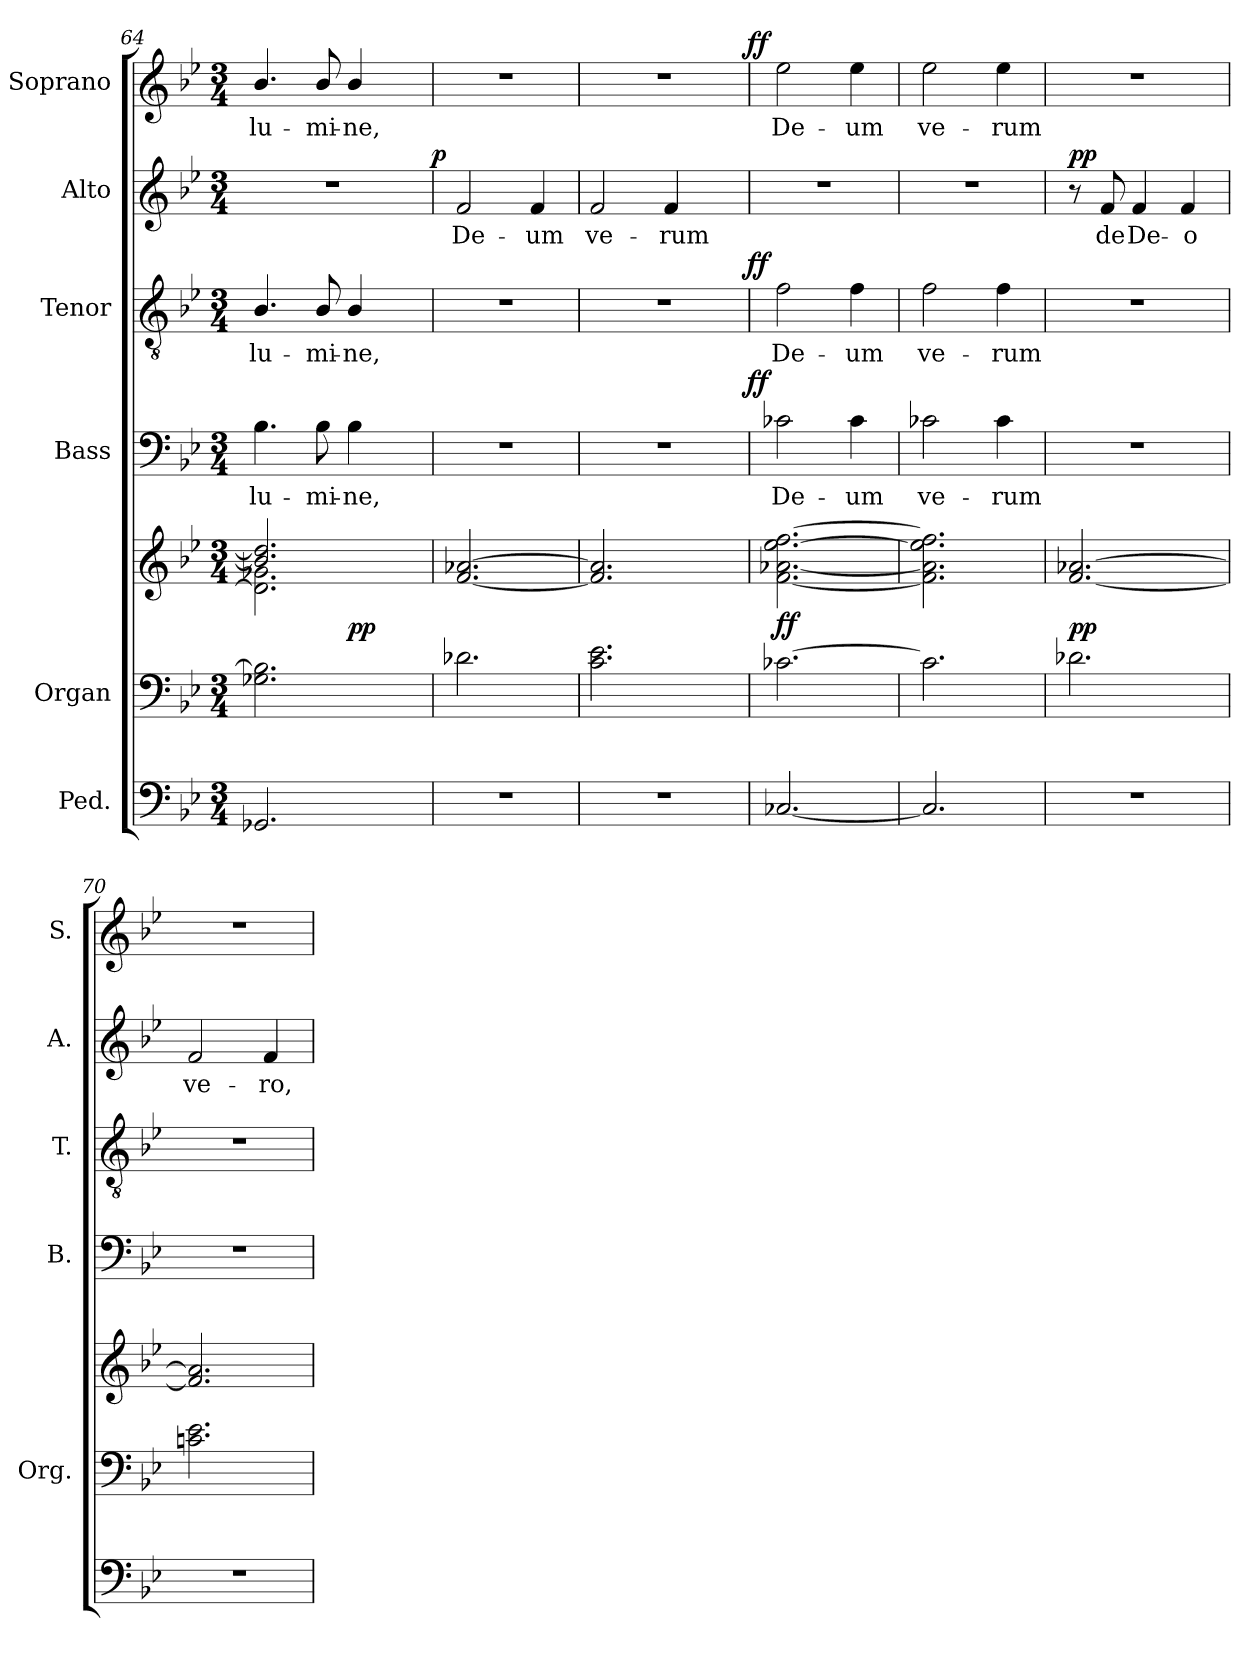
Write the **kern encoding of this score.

**kern	**kern	**kern	**dynam	**kern	**text	**dynam	**kern	**text	**dynam	**kern	**text	**dynam	**kern	**text	**dynam
*part6	*part5	*part5	*part5	*part4	*part4	*part4	*part3	*part3	*part3	*part2	*part2	*part2	*part1	*part1	*part1
*staff7	*staff6	*staff5	*staff5/6	*staff4	*staff4	*staff4	*staff3	*staff3	*staff3	*staff2	*staff2	*staff2	*staff1	*staff1	*staff1
*I"Ped.	*I"Organ	*	*	*I"Bass	*	*	*I"Tenor	*	*	*I"Alto	*	*	*I"Soprano	*	*
*	*I'Org.	*	*	*I'B.	*	*	*I'T.	*	*	*I'A.	*	*	*I'S.	*	*
*clefF4	*clefF4	*clefG2	*	*clefF4	*	*	*clefGv2	*	*	*clefG2	*	*	*clefG2	*	*
*	*	*	*	*	*	*	*ITrd7c12	*	*	*	*	*	*	*	*
*k[b-e-]	*k[b-e-]	*k[b-e-]	*	*k[b-e-]	*	*	*k[b-e-]	*	*	*k[b-e-]	*	*	*k[b-e-]	*	*
*B-:	*B-:	*B-:	*	*B-:	*	*	*B-:	*	*	*B-:	*	*	*B-:	*	*
*M3/4	*M3/4	*M3/4	*	*M3/4	*	*	*M3/4	*	*	*M3/4	*	*	*M3/4	*	*
=64	=64	=64	=64	=64	=64	=64	=64	=64	=64	=64	=64	=64	=64	=64	=64
*	*	*^	*	*	*	*	*	*	*	*	*	*	*	*	*
!	!	!	!	!	!	!LO:LY:b:color=#000000	!	!	!	!	!	!	!	!	!	!
!	!	!	!	!	!	!	!	!	!LO:LY:b:color=#000000	!	!LO:N:vis=1	!	!	!	!	!
!	!	!	!	!	!	!	!	!	!	!	!	!	!	!	!LO:LY:b:color=#000000	!
*	*	*	*^	*	*	*	*	*	*	*	*^	*	*	*	*	*
2.GG-Xi/	2.G-Xi\ 2.B-i]	2.b-i/] 2.dd-i]	2.d-i\] 2.g-Xi	2ryy	.	4.B-i\	lu-	.	4.BB-i/	lu-	.	2.r	2ryy	.	.	4.b-i/	lu-	.
!	!	!	!	!	!	!	!LO:LY:b:color=#000000	!	!	!	!	!	!	!	!	!	!	!
!	!	!	!	!	!	!	!	!	!	!LO:LY:b:color=#000000	!	!	!	!	!	!	!	!
!	!	!	!	!	!	!	!	!	!	!	!	!	!	!	!	!	!LO:LY:b:color=#000000	!
.	.	.	.	.	.	8B-i\	-mi-	.	8BB-i/	-mi-	.	.	.	.	.	8b-i/	-mi-	.
!	!	!	!	!	!	!	!LO:LY:b:color=#000000	!	!	!	!	!	!	!	!	!	!	!
!	!	!	!	!	!	!	!	!	!	!LO:LY:b:color=#000000	!	!	!	!	!	!	!	!
!	!	!	!	!	!	!	!	!	!	!	!	!	!	!	!	!	!LO:LY:b:color=#000000	!
.	.	.	.	4ryy	pp	4B-i\	-ne,	.	4BB-i/	-ne,	.	.	8ryy	.	.	4b-i/	-ne,	.
.	.	.	.	.	.	.	.	.	.	.	.	.	16ryy	.	.	.	.	.
.	.	.	.	.	.	.	.	.	.	.	.	.	32ryy	.	.	.	.	.
.	.	.	.	.	.	.	.	.	.	.	.	.	64ryy	.	.	.	.	.
.	.	.	.	.	.	.	.	.	.	.	.	.	128...ryy	.	.	.	.	.
.	.	.	.	.	.	.	.	.	.	.	.	.	1024ryy	.	p	.	.	.
=65	=65	=65	=65	=65	=65	=65	=65	=65	=65	=65	=65	=65	=65	=65	=65	=65	=65	=65
!LO:N:vis=1	!	!	!	!	!	!LO:N:vis=1	!	!	!LO:N:vis=1	!	!	!	!	!	!	!	!	!
*	*	*v	*v	*v	*	*	*	*	*	*	*	*v	*v	*	*	*	*	*
*	*	*^	*	*	*	*	*	*	*	*^	*	*	*	*	*
*	*	*	*^	*	*	*	*	*	*	*	*	*	*	*	*	*	*
!	!	!	!	!	!	!	!	!	!	!	!	!	!	!LO:LY:b:color=#000000	!	!LO:N:vis=1	!	!
*	*	*v	*v	*v	*	*	*	*	*	*	*	*v	*v	*	*	*	*	*
2.r	2.d-Xi\	[2.fi/ [2.a-Xi	.	2.r	.	.	2.r	.	.	2fi/	De-	.	2.r	.	.
!	!	!	!	!	!	!	!	!	!	!	!LO:LY:b:color=#000000	!	!	!	!
.	.	.	.	.	.	.	.	.	.	4fi/	-um	.	.	.	.
=66	=66	=66	=66	=66	=66	=66	=66	=66	=66	=66	=66	=66	=66	=66	=66
!LO:N:vis=1	!	!	!	!LO:N:vis=1	!	!	!LO:N:vis=1	!	!	!	!	!	!	!	!
!	!	!	!	!	!	!	!	!	!	!	!LO:LY:b:color=#000000	!	!LO:N:vis=1	!	!
*	*	*	*	*^	*	*	*^	*	*	*	*	*	*^	*	*
2.r	2.ci\ 2.e-i	2.fi/] 2.a-i]	.	2.r	2ryy	.	.	2.r	2ryy	.	.	2fi/	ve-	.	2.r	2ryy	.	.
!	!	!	!	!	!	!	!	!	!	!	!	!	!LO:LY:b:color=#000000	!	!	!	!	!
.	.	.	.	.	8ryy	.	.	.	8ryy	.	.	4fi/	-rum	.	.	8ryy	.	.
.	.	.	.	.	16ryy	.	.	.	16ryy	.	.	.	.	.	.	16ryy	.	.
.	.	.	.	.	32ryy	.	.	.	32ryy	.	.	.	.	.	.	32ryy	.	.
.	.	.	.	.	64ryy	.	.	.	64ryy	.	.	.	.	.	.	64ryy	.	.
.	.	.	.	.	128...ryy	.	.	.	128...ryy	.	.	.	.	.	.	128...ryy	.	.
.	.	.	.	.	1024ryy	.	ff	.	1024ryy	.	ff	.	.	.	.	1024ryy	.	ff
*	*	*	*	*v	*v	*	*	*	*	*	*	*	*	*	*v	*v	*	*
*	*	*	*	*	*	*	*v	*v	*	*	*	*	*	*	*	*
=67	=67	=67	=67	=67	=67	=67	=67	=67	=67	=67	=67	=67	=67	=67	=67
*	*	*	*	*^	*	*	*^	*	*	*	*	*	*^	*	*
!	!	!	!	!	!	!LO:LY:b:color=#000000	!	!	!	!	!	!	!	!	!	!	!	!
*	*	*	*	*v	*v	*	*	*	*	*	*	*	*	*	*v	*v	*	*
*	*	*	*	*	*	*	*v	*v	*	*	*	*	*	*	*	*
*	*	*	*	*^	*	*	*^	*	*	*	*	*	*^	*	*
!	!	!	!	!	!	!	!	!	!	!LO:LY:b:color=#000000	!	!LO:N:vis=1	!	!	!	!	!	!
*	*	*	*	*v	*v	*	*	*	*	*	*	*	*	*	*v	*v	*	*
*	*	*	*	*	*	*	*v	*v	*	*	*	*	*	*	*	*
*	*	*	*	*^	*	*	*^	*	*	*	*	*	*^	*	*
!	!	!	!	!	!	!	!	!	!	!	!	!	!	!	!	!	!LO:LY:b:color=#000000	!
*	*	*	*	*v	*v	*	*	*	*	*	*	*	*	*	*v	*v	*	*
*	*	*	*	*	*	*	*v	*v	*	*	*	*	*	*	*	*
[2.C-Xi/	[2.c-Xi\	[2.fi\ [2.a-Xi [2.ee-i [2.ffi	ff	2c-Xi\	De-	.	2Fi\	De-	.	2.r	.	.	2ee-i\	De-	.
!	!	!	!	!	!LO:LY:b:color=#000000	!	!	!	!	!	!	!	!	!	!
!	!	!	!	!	!	!	!	!LO:LY:b:color=#000000	!	!	!	!	!	!	!
!	!	!	!	!	!	!	!	!	!	!	!	!	!	!LO:LY:b:color=#000000	!
.	.	.	.	4c-i\	-um	.	4Fi\	-um	.	.	.	.	4ee-i\	-um	.
=68	=68	=68	=68	=68	=68	=68	=68	=68	=68	=68	=68	=68	=68	=68	=68
!	!	!	!	!	!LO:LY:b:color=#000000	!	!	!	!	!	!	!	!	!	!
!	!	!	!	!	!	!	!	!LO:LY:b:color=#000000	!	!LO:N:vis=1	!	!	!	!	!
!	!	!	!	!	!	!	!	!	!	!	!	!	!	!LO:LY:b:color=#000000	!
2.C-i/]	2.c-i\]	2.fi\] 2.a-i] 2.ee-i] 2.ffi]	.	2c-Xi\	ve-	.	2Fi\	ve-	.	2.r	.	.	2ee-i\	ve-	.
!	!	!	!	!	!LO:LY:b:color=#000000	!	!	!	!	!	!	!	!	!	!
!	!	!	!	!	!	!	!	!LO:LY:b:color=#000000	!	!	!	!	!	!	!
!	!	!	!	!	!	!	!	!	!	!	!	!	!	!LO:LY:b:color=#000000	!
.	.	.	.	4c-i\	-rum	.	4Fi\	-rum	.	.	.	.	4ee-i\	-rum	.
=69	=69	=69	=69	=69	=69	=69	=69	=69	=69	=69	=69	=69	=69	=69	=69
!LO:N:vis=1	!	!	!	!LO:N:vis=1	!	!	!LO:N:vis=1	!	!	!	!	!	!LO:N:vis=1	!	!
2.r	2.d-Xi\	[2.fi/ [2.a-Xi	pp	2.r	.	.	2.r	.	.	8r	.	pp	2.r	.	.
!	!	!	!	!	!	!	!	!	!	!	!LO:LY:b:color=#000000	!	!	!	!
.	.	.	.	.	.	.	.	.	.	8fi/	de	.	.	.	.
!	!	!	!	!	!	!	!	!	!	!	!LO:LY:b:color=#000000	!	!	!	!
.	.	.	.	.	.	.	.	.	.	4fi/	De-	.	.	.	.
!	!	!	!	!	!	!	!	!	!	!	!LO:LY:b:color=#000000	!	!	!	!
.	.	.	.	.	.	.	.	.	.	4fi/	-o	.	.	.	.
=70	=70	=70	=70	=70	=70	=70	=70	=70	=70	=70	=70	=70	=70	=70	=70
!LO:N:vis=1	!	!	!	!LO:N:vis=1	!	!	!LO:N:vis=1	!	!	!	!	!	!	!	!
!	!	!	!	!	!	!	!	!	!	!	!LO:LY:b:color=#000000	!	!LO:N:vis=1	!	!
2.r	2.cni\ 2.e-i	2.fi/] 2.a-i]	.	2.r	.	.	2.r	.	.	2fi/	ve-	.	2.r	.	.
!	!	!	!	!	!	!	!	!	!	!	!LO:LY:b:color=#000000	!	!	!	!
.	.	.	.	.	.	.	.	.	.	4fi/	-ro,	.	.	.	.
=	=	=	=	=	=	=	=	=	=	=	=	=	=	=	=
*-	*-	*-	*-	*-	*-	*-	*-	*-	*-	*-	*-	*-	*-	*-	*-
